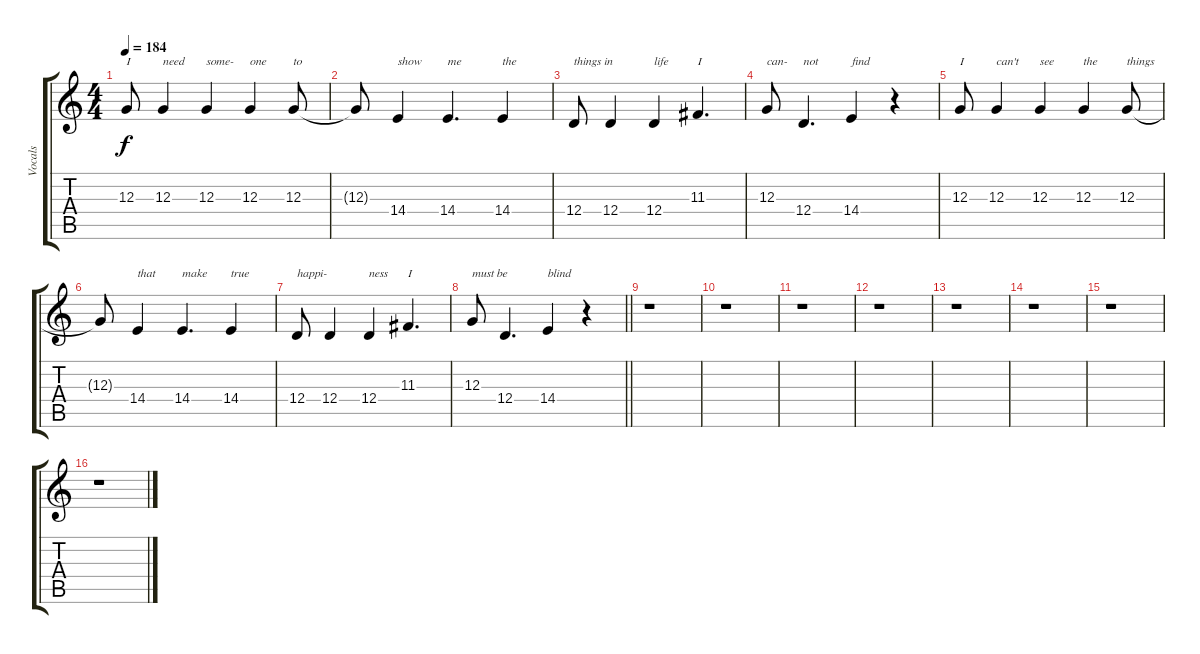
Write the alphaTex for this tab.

\track ("Vocals" "Vocals") {instrument lead6voice}
\staff {score tabs}
\tuning (E4 B3 G3 D3 A2 E2) {hide}
\ts (4 4)
\tempo 184
\clef g2
\ks c
12.3.8{txt "I" dy f} 12.3.4{txt "need"} 12.3.4{txt "some-"} 12.3.4{txt "one"} 12.3.8{txt "to"} |
12.3{t}.8 14.4.4{txt "show"} 14.4.4{d txt "me"} 14.4.4{txt "the"} |
12.4.8{txt "things in"} 12.4.4 12.4.4{txt "life"} 11.3.4{d txt "I"} |
12.3.8{txt "can-"} 12.4.4{d txt "not"} 14.4.4{txt "find"} r.4 |
12.3.8{txt "I"} 12.3.4{txt "can't"} 12.3.4{txt "see"} 12.3.4{txt "the"} 12.3.8{txt "things"} |
12.3{t}.8 14.4.4{txt "that"} 14.4.4{d txt "make"} 14.4.4{txt "true"} |
12.4.8{txt "happi-"} 12.4.4 12.4.4{txt "ness"} 11.3.4{d txt "I"} |
\barLineRight lightlight
12.3.8{txt "must be"} 12.4.4{d} 14.4.4{txt "blind"} r.4 |
r.1 |
r.1 |
r.1 |
r.1 |
r.1 |
r.1 |
r.1 |
r.1
